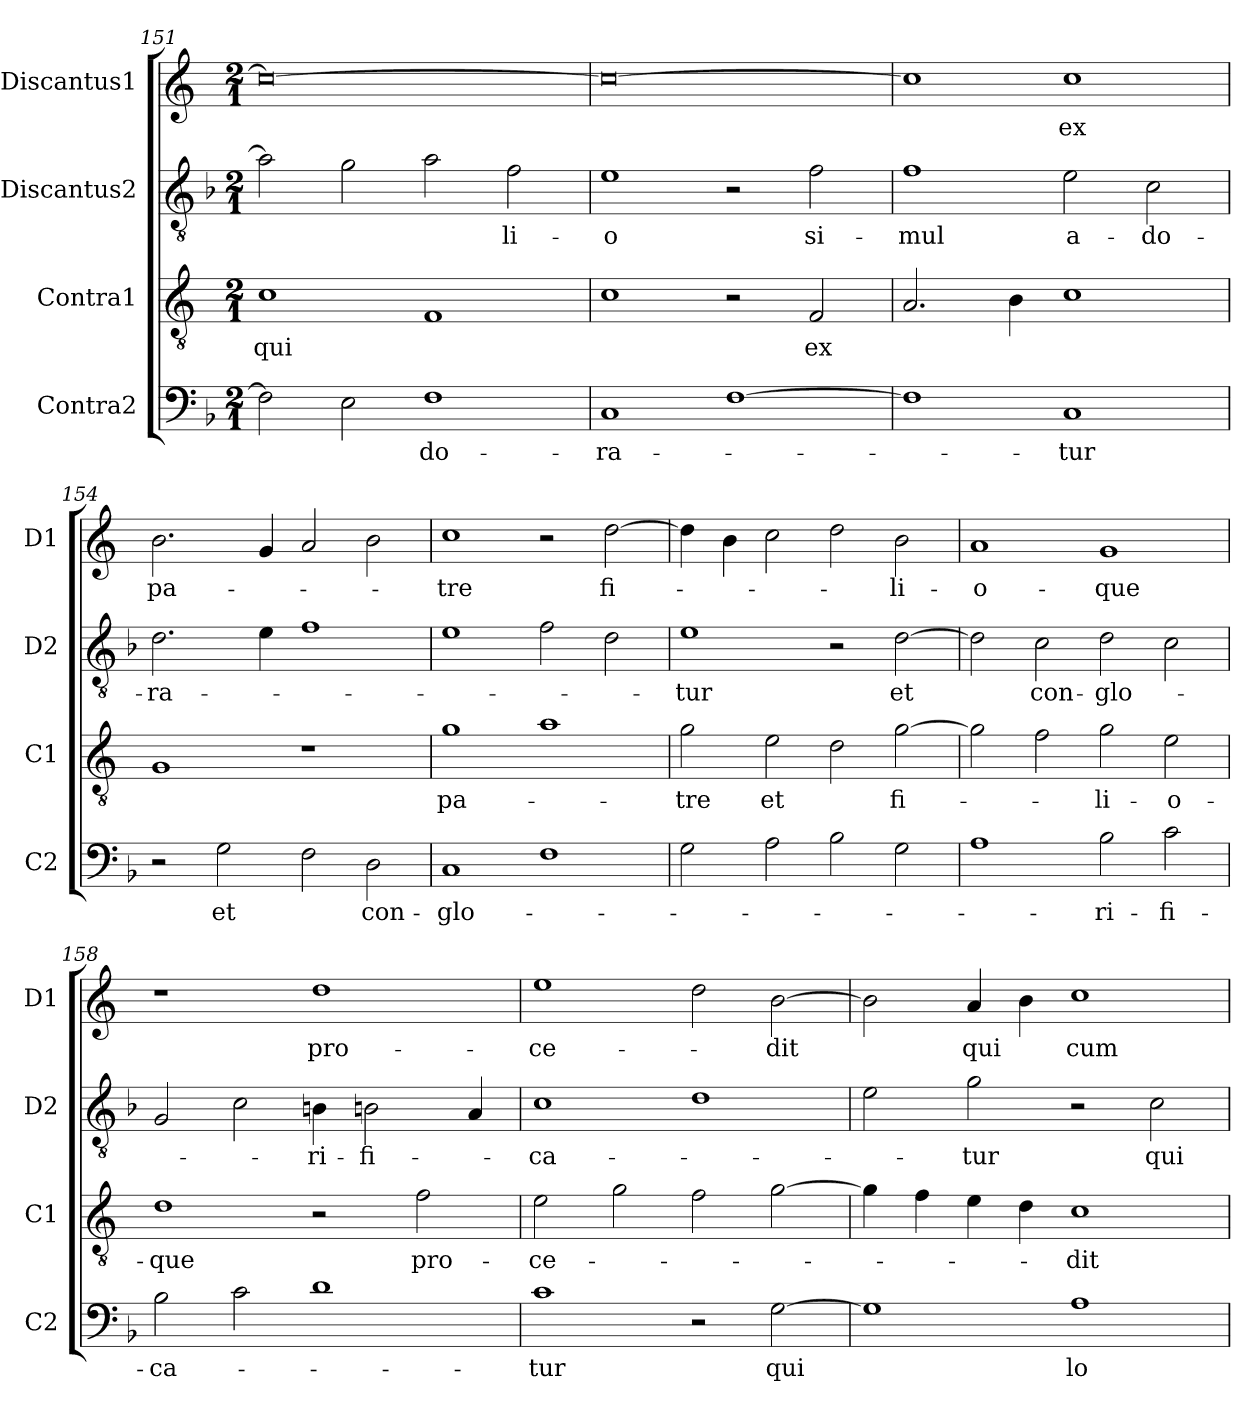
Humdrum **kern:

**kern	**text	**kern	**text	**kern	**text	**kern	**text
*part4	*part4	*part3	*part3	*part2	*part2	*part1	*part1
*staff4	*staff4	*staff3	*staff3	*staff2	*staff2	*staff1	*staff1
*I"Contra2	*	*I"Contra1	*	*I"Discantus2	*	*I"Discantus1	*
*I'C2	*	*I'C1	*	*I'D2	*	*I'D1	*
*clefF4	*	*clefGv2	*	*clefGv2	*	*clefG2	*
*k[b-]	*	*k[]	*	*k[b-]	*	*k[]	*
*M2/1	*	*M2/1	*	*M2/1	*	*M2/1	*
=151	=151	=151	=151	=151	=151	=151	=151
2F\]	.	1c	qui	2a\]	.	0cc_	.
2E\	.	.	.	2g\	.	.	.
1F	-do-	1F	.	2a\	.	.	.
.	.	.	.	2f\	-li-	.	.
=152	=152	=152	=152	=152	=152	=152	=152
1C	-ra-	1c	.	1e	-o	0cc_	.
[1F	.	2r	.	2r	.	.	.
.	.	2F/	ex	2f\	si-	.	.
=153	=153	=153	=153	=153	=153	=153	=153
1F]	.	2.A/	.	1f	-mul	1cc]	.
.	.	4B\	.	.	.	.	.
1C	-tur	1c	.	2e\	a-	1cc	ex
.	.	.	.	2c\	-do-	.	.
=154	=154	=154	=154	=154	=154	=154	=154
2r	.	1G	.	2.d\	-ra-	2.b\	pa-
2G\	et	.	.	.	.	.	.
.	.	.	.	4e\	.	4g/	.
2F\	.	1r	.	1f	.	2a/	.
2D\	con-	.	.	.	.	2b\	.
=155	=155	=155	=155	=155	=155	=155	=155
1C	-glo-	1g	pa-	1e	.	1cc	-tre
1F	.	1a	.	2f\	.	2r	.
.	.	.	.	2d\	.	[2dd\	fi-
=156	=156	=156	=156	=156	=156	=156	=156
2G\	.	2g\	-tre	1e	-tur	4dd\]	.
.	.	.	.	.	.	4b\	.
2A\	.	2e\	et	.	.	2cc\	.
2B-\	.	2d\	.	2r	.	2dd\	.
2G\	.	[2g\	fi-	[2d\	et	2b\	-li-
=157	=157	=157	=157	=157	=157	=157	=157
1A	.	2g\]	.	2d\]	.	1a	-o-
.	.	2f\	.	2c\	con-	.	.
2B-\	-ri-	2g\	-li-	2d\	-glo-	1g	-que
2c\	-fi-	2e\	-o-	2c\	.	.	.
=158	=158	=158	=158	=158	=158	=158	=158
2B-\	-ca-	1d	-que	2G/	.	1r	.
2c\	.	.	.	2c\	.	.	.
1d	.	2r	.	4Bn\	-ri-	1dd	pro-
.	.	.	.	2Bn\	-fi-	.	.
.	.	2f\	pro-	.	.	.	.
.	.	.	.	4A/	.	.	.
=159	=159	=159	=159	=159	=159	=159	=159
1c	-tur	2e\	-ce-	1c	-ca-	1ee	-ce-
.	.	2g\	.	.	.	.	.
2r	.	2f\	.	1d	.	2dd\	.
[2G\	qui	[2g\	.	.	.	[2b\	-dit
=160	=160	=160	=160	=160	=160	=160	=160
1G]	.	4g\]	.	2e\	.	2b\]	.
.	.	4f\	.	.	.	.	.
.	.	4e\	.	2g\	-tur	4a/	qui
.	.	4d\	.	.	.	4b\	.
1A	lo-	1c	-dit	2r	.	1cc	cum
.	.	.	.	2c\	qui	.	.
=	=	=	=	=	=	=	=
*-	*-	*-	*-	*-	*-	*-	*-
